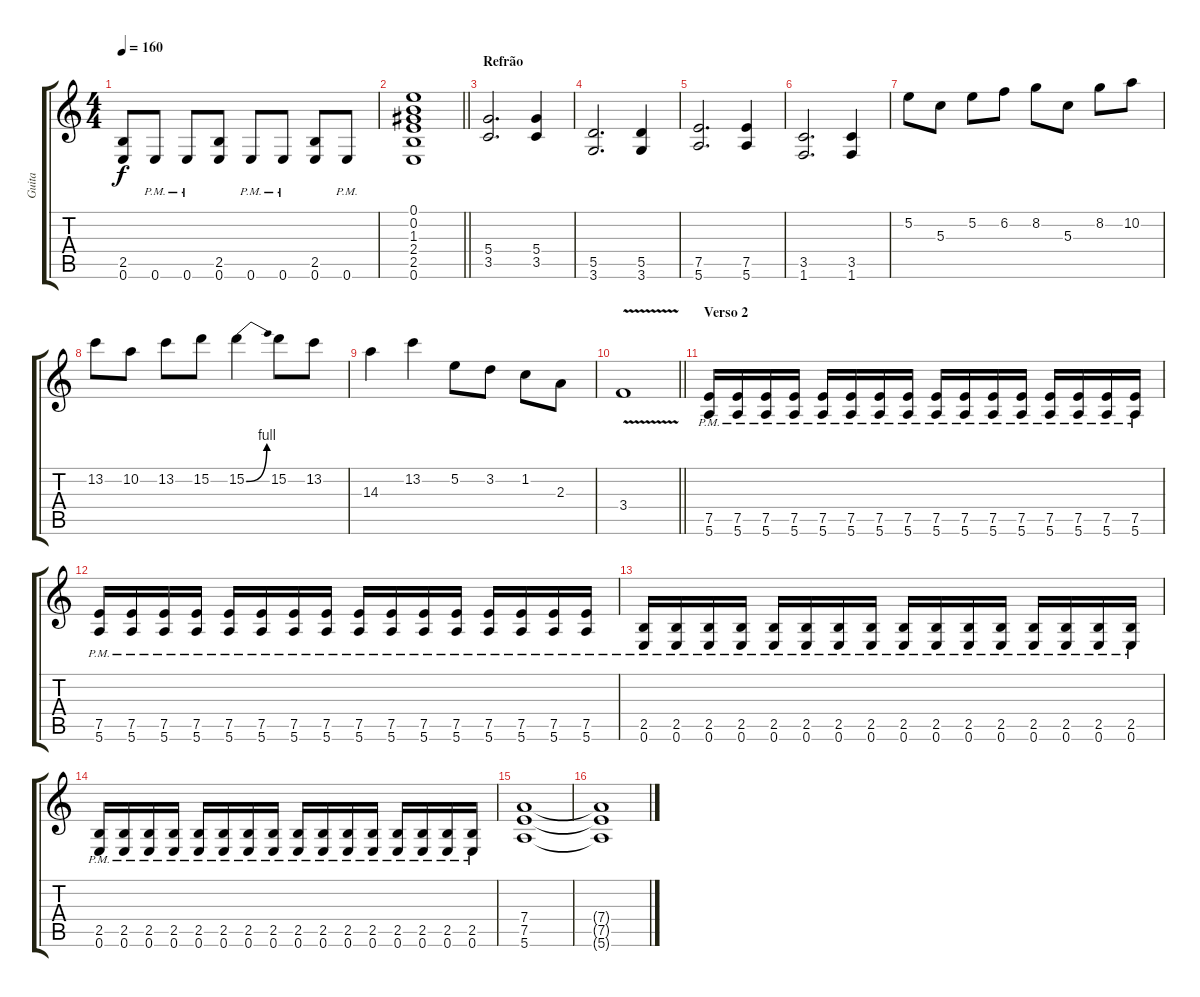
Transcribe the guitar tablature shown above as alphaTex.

\track ("Guita" "Guita") {instrument distortionguitar}
\staff {score tabs}
\tuning (E4 B3 G3 D3 A2 E2) {hide}
\ts (4 4)
\tempo 160
\clef g2
\ks c
(2.5 0.6).8{dy f} 0.6{pm}.8 0.6{pm}.8 (2.5 0.6).8 0.6{pm}.8 0.6{pm}.8 (2.5 0.6).8 0.6{pm}.8 |
\barLineRight lightlight
(0.1 0.2 1.3 2.4 2.5 0.6).1 |
\section ("" "Refrão")
(5.4 3.5).2{d} (5.4 3.5).4 |
(5.5 3.6).2{d} (5.5 3.6).4 |
(7.5 5.6).2{d} (7.5 5.6).4 |
(3.5 1.6).2{d} (3.5 1.6).4 |
5.2.8{volume 16 instrument overdrivenguitar} 5.3.8 5.2.8 6.2.8 8.2.8 5.3.8 8.2.8 10.2.8 |
13.2.8 10.2.8 13.2.8 15.2.8 15.2{be (bend 0 0 60 4)}.4 15.2.8 13.2.8 |
14.3.4 13.2.4 5.2.8 3.2.8 1.2.8 2.3.8 |
\barLineRight lightlight
3.4{v}.1 |
\section ("" "Verso 2")
(7.5{pm} 5.6{pm}).16{volume 12 instrument distortionguitar} (7.5{pm} 5.6{pm}).16 (7.5{pm} 5.6{pm}).16 (7.5{pm} 5.6{pm}).16 (7.5{pm} 5.6{pm}).16 (7.5{pm} 5.6{pm}).16 (7.5{pm} 5.6{pm}).16 (7.5{pm} 5.6{pm}).16 (7.5{pm} 5.6{pm}).16 (7.5{pm} 5.6{pm}).16 (7.5{pm} 5.6{pm}).16 (7.5{pm} 5.6{pm}).16 (7.5{pm} 5.6{pm}).16 (7.5{pm} 5.6{pm}).16 (7.5{pm} 5.6{pm}).16 (7.5{pm} 5.6{pm}).16 |
(7.5{pm} 5.6{pm}).16 (7.5{pm} 5.6{pm}).16 (7.5{pm} 5.6{pm}).16 (7.5{pm} 5.6{pm}).16 (7.5{pm} 5.6{pm}).16 (7.5{pm} 5.6{pm}).16 (7.5{pm} 5.6{pm}).16 (7.5{pm} 5.6{pm}).16 (7.5{pm} 5.6{pm}).16 (7.5{pm} 5.6{pm}).16 (7.5{pm} 5.6{pm}).16 (7.5{pm} 5.6{pm}).16 (7.5{pm} 5.6{pm}).16 (7.5{pm} 5.6{pm}).16 (7.5{pm} 5.6{pm}).16 (7.5{pm} 5.6{pm}).16 |
(2.5{pm} 0.6{pm}).16 (2.5{pm} 0.6{pm}).16 (2.5{pm} 0.6{pm}).16 (2.5{pm} 0.6{pm}).16 (2.5{pm} 0.6{pm}).16 (2.5{pm} 0.6{pm}).16 (2.5{pm} 0.6{pm}).16 (2.5{pm} 0.6{pm}).16 (2.5{pm} 0.6{pm}).16 (2.5{pm} 0.6{pm}).16 (2.5{pm} 0.6{pm}).16 (2.5{pm} 0.6{pm}).16 (2.5{pm} 0.6{pm}).16 (2.5{pm} 0.6{pm}).16 (2.5{pm} 0.6{pm}).16 (2.5{pm} 0.6{pm}).16 |
(2.5{pm} 0.6{pm}).16 (2.5{pm} 0.6{pm}).16 (2.5{pm} 0.6{pm}).16 (2.5{pm} 0.6{pm}).16 (2.5{pm} 0.6{pm}).16 (2.5{pm} 0.6{pm}).16 (2.5{pm} 0.6{pm}).16 (2.5{pm} 0.6{pm}).16 (2.5{pm} 0.6{pm}).16 (2.5{pm} 0.6{pm}).16 (2.5{pm} 0.6{pm}).16 (2.5{pm} 0.6{pm}).16 (2.5{pm} 0.6{pm}).16 (2.5{pm} 0.6{pm}).16 (2.5{pm} 0.6{pm}).16 (2.5{pm} 0.6{pm}).16 |
(7.4 7.5 5.6).1 |
(7.4{t} 7.5{t} 5.6{t}).1
